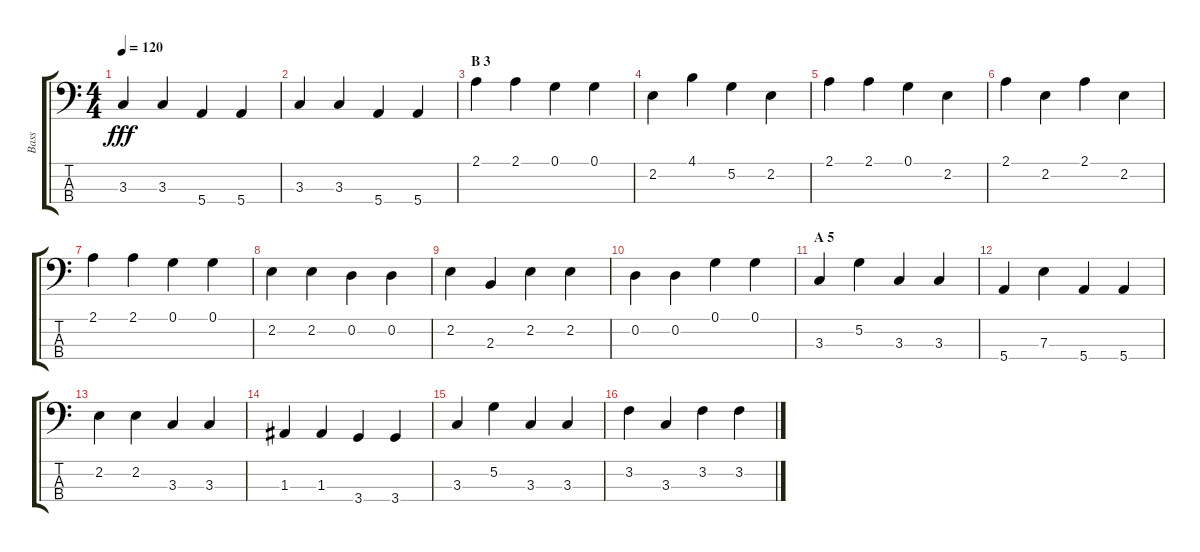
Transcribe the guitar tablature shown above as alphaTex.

\track ("Bass" "Bass") {instrument electricguitarmuted}
\staff {score tabs}
\tuning (G2 D2 A1 E1) {hide}
\ts (4 4)
\tempo 120
\clef f4
\ks c
3.3.4{dy fff} 3.3.4 5.4.4 5.4.4 |
3.3.4 3.3.4 5.4.4 5.4.4 |
\section ("" "B 3")
2.1.4 2.1.4 0.1.4 0.1.4 |
2.2.4 4.1.4 5.2.4 2.2.4 |
2.1.4 2.1.4 0.1.4 2.2.4 |
2.1.4 2.2.4 2.1.4 2.2.4 |
2.1.4 2.1.4 0.1.4 0.1.4 |
2.2.4 2.2.4 0.2.4 0.2.4 |
2.2.4 2.3.4 2.2.4 2.2.4 |
0.2.4 0.2.4 0.1.4 0.1.4 |
\section ("" "A 5")
3.3.4 5.2.4 3.3.4 3.3.4 |
5.4.4 7.3.4 5.4.4 5.4.4 |
2.2.4 2.2.4 3.3.4 3.3.4 |
1.3.4 1.3.4 3.4.4 3.4.4 |
3.3.4 5.2.4 3.3.4 3.3.4 |
3.2.4 3.3.4 3.2.4 3.2.4
